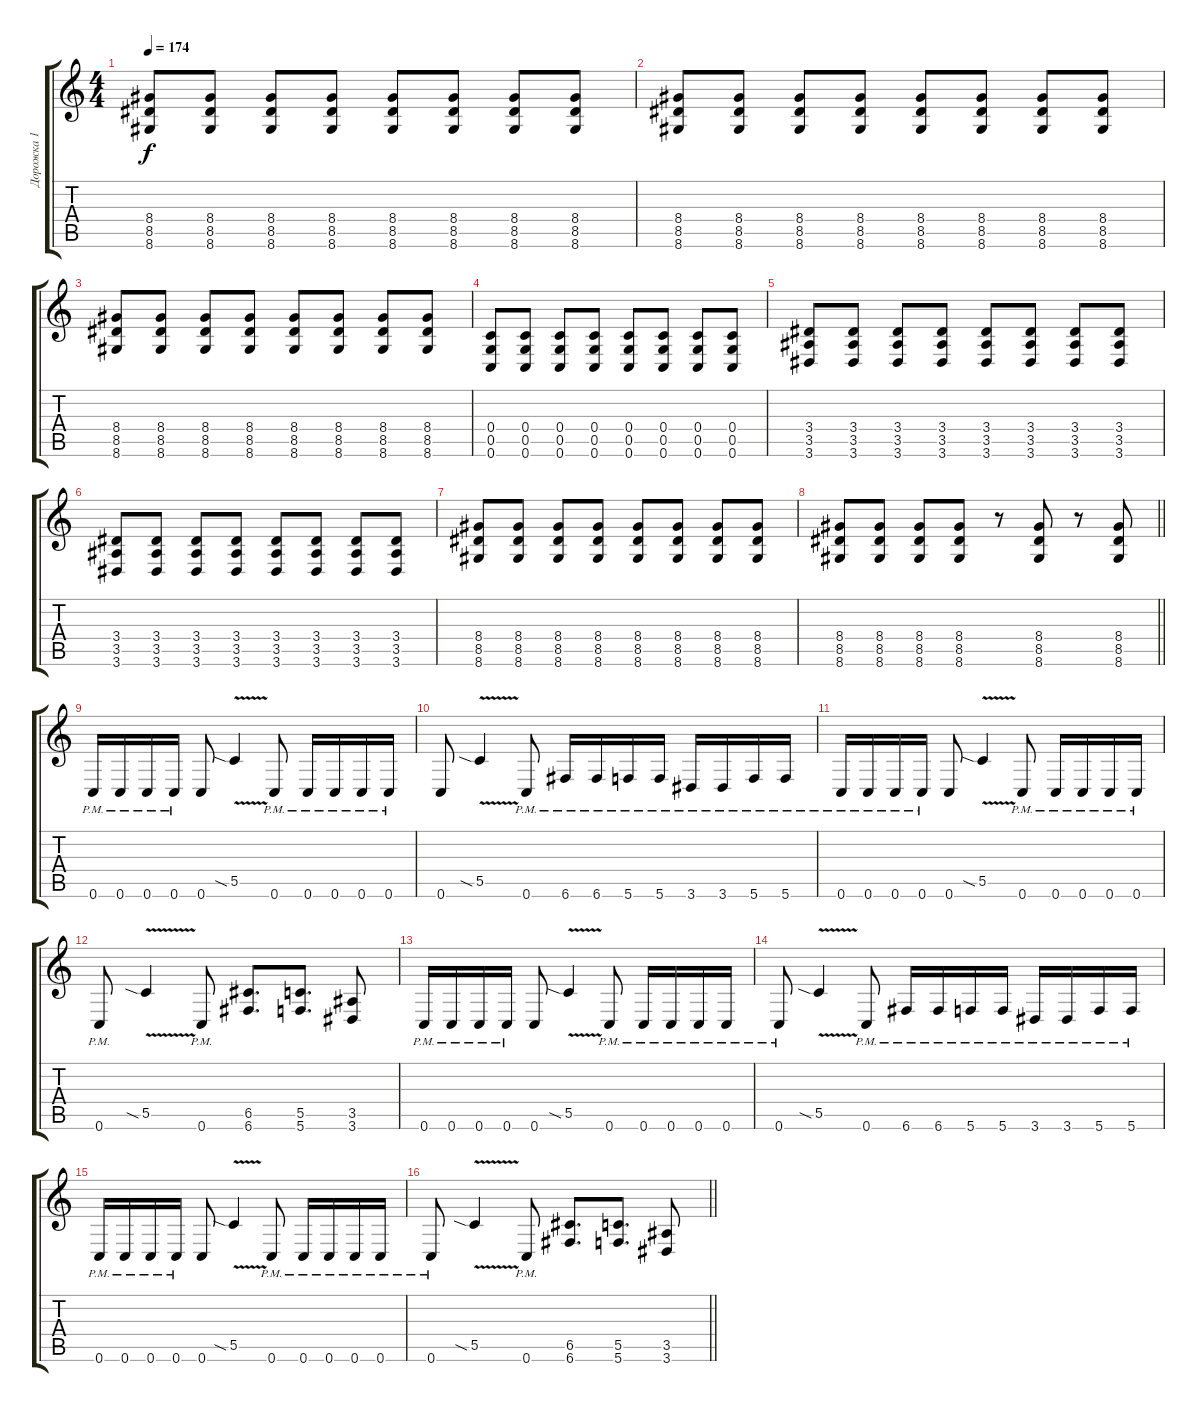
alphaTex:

\track ("Дорожка 1" "Дорожка 1") {instrument distortionguitar}
\staff {score tabs}
\tuning (D4 A3 F3 C3 G2 C2) {hide}
\ts (4 4)
\tempo 174
\clef g2
\ks c
(8.4 8.5 8.6).8{dy f} (8.4 8.5 8.6).8 (8.4 8.5 8.6).8 (8.4 8.5 8.6).8 (8.4 8.5 8.6).8 (8.4 8.5 8.6).8 (8.4 8.5 8.6).8 (8.4 8.5 8.6).8 |
(8.4 8.5 8.6).8 (8.4 8.5 8.6).8 (8.4 8.5 8.6).8 (8.4 8.5 8.6).8 (8.4 8.5 8.6).8 (8.4 8.5 8.6).8 (8.4 8.5 8.6).8 (8.4 8.5 8.6).8 |
(8.4 8.5 8.6).8 (8.4 8.5 8.6).8 (8.4 8.5 8.6).8 (8.4 8.5 8.6).8 (8.4 8.5 8.6).8 (8.4 8.5 8.6).8 (8.4 8.5 8.6).8 (8.4 8.5 8.6).8 |
(0.4 0.5 0.6).8 (0.4 0.5 0.6).8 (0.4 0.5 0.6).8 (0.4 0.5 0.6).8 (0.4 0.5 0.6).8 (0.4 0.5 0.6).8 (0.4 0.5 0.6).8 (0.4 0.5 0.6).8 |
(3.4 3.5 3.6).8 (3.4 3.5 3.6).8 (3.4 3.5 3.6).8 (3.4 3.5 3.6).8 (3.4 3.5 3.6).8 (3.4 3.5 3.6).8 (3.4 3.5 3.6).8 (3.4 3.5 3.6).8 |
(3.4 3.5 3.6).8 (3.4 3.5 3.6).8 (3.4 3.5 3.6).8 (3.4 3.5 3.6).8 (3.4 3.5 3.6).8 (3.4 3.5 3.6).8 (3.4 3.5 3.6).8 (3.4 3.5 3.6).8 |
(8.4 8.5 8.6).8 (8.4 8.5 8.6).8 (8.4 8.5 8.6).8 (8.4 8.5 8.6).8 (8.4 8.5 8.6).8 (8.4 8.5 8.6).8 (8.4 8.5 8.6).8 (8.4 8.5 8.6).8 |
\barLineRight lightlight
(8.4 8.5 8.6).8 (8.4 8.5 8.6).8 (8.4 8.5 8.6).8 (8.4 8.5 8.6).8 r.8 (8.4 8.5 8.6).8 r.8 (8.4 8.5 8.6).8 |
\section ("" "")
0.6{pm}.16 0.6{pm}.16 0.6{pm}.16 0.6{pm}.16 0.6.8 5.5{v sia}.4 0.6{pm}.8 0.6{pm}.16 0.6{pm}.16 0.6{pm}.16 0.6{pm}.16 |
0.6.8 5.5{v sia}.4 0.6{pm}.8 6.6{pm}.16 6.6{pm}.16 5.6{pm}.16 5.6{pm}.16 3.6{pm}.16 3.6{pm}.16 5.6{pm}.16 5.6{pm}.16 |
0.6{pm}.16 0.6{pm}.16 0.6{pm}.16 0.6{pm}.16 0.6.8 5.5{v sia}.4 0.6{pm}.8 0.6{pm}.16 0.6{pm}.16 0.6{pm}.16 0.6{pm}.16 |
0.6{pm}.8 5.5{v sia}.4 0.6{pm}.8 (6.5 6.6).8{d} (5.5 5.6).8{d} (3.5 3.6).8 |
0.6{pm}.16 0.6{pm}.16 0.6{pm}.16 0.6{pm}.16 0.6.8 5.5{v sia}.4 0.6{pm}.8 0.6{pm}.16 0.6{pm}.16 0.6{pm}.16 0.6{pm}.16 |
0.6{pm}.8 5.5{v sia}.4 0.6{pm}.8 6.6{pm}.16 6.6{pm}.16 5.6{pm}.16 5.6{pm}.16 3.6{pm}.16 3.6{pm}.16 5.6{pm}.16 5.6{pm}.16 |
0.6{pm}.16 0.6{pm}.16 0.6{pm}.16 0.6{pm}.16 0.6.8 5.5{v sia}.4 0.6{pm}.8 0.6{pm}.16 0.6{pm}.16 0.6{pm}.16 0.6{pm}.16 |
\barLineRight lightlight
0.6{pm}.8 5.5{v sia}.4 0.6{pm}.8 (6.5 6.6).8{d} (5.5 5.6).8{d} (3.5 3.6).8
